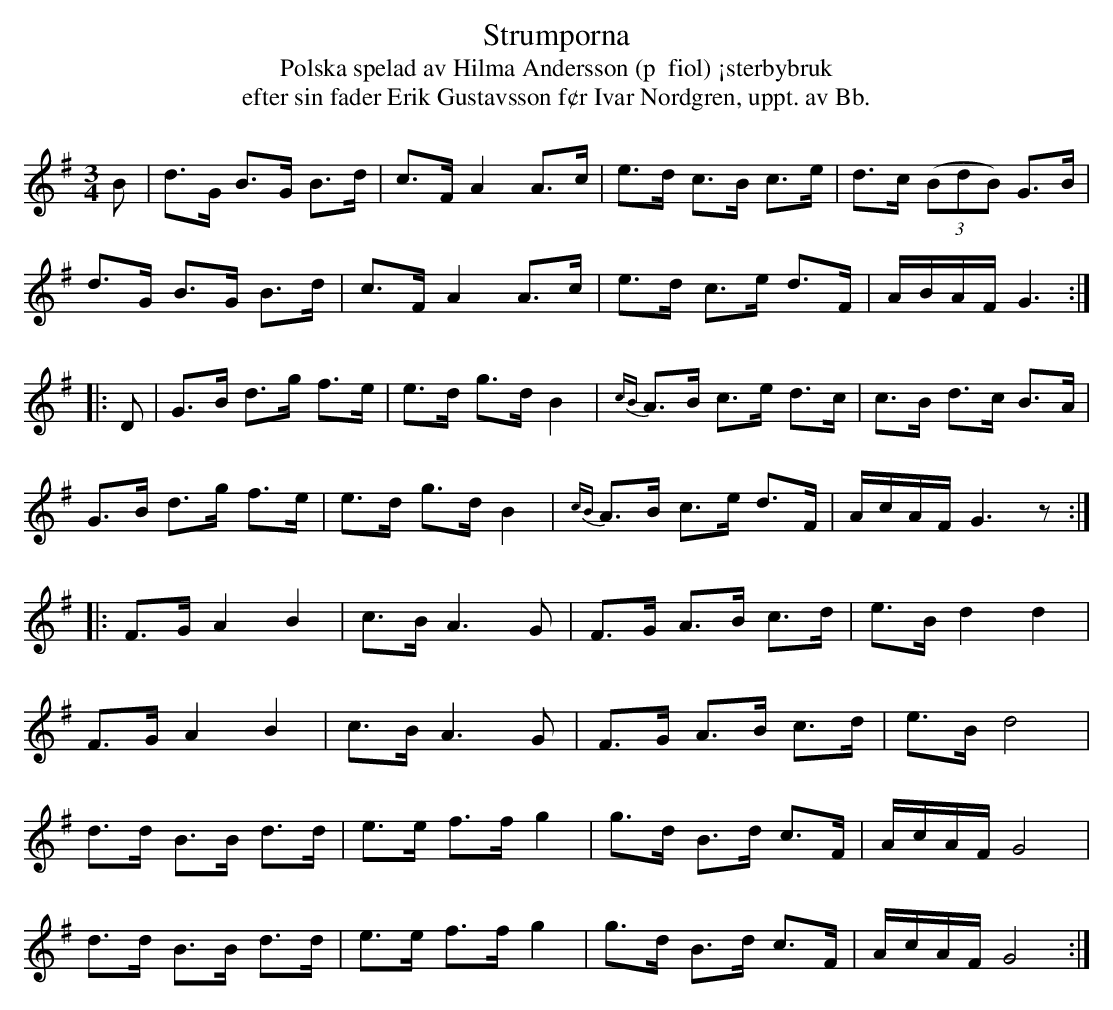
X:1
T:Strumporna
T:Polska spelad av Hilma Andersson (p  fiol) ¡sterbybruk
T:efter sin fader Erik Gustavsson f¢r Ivar Nordgren, uppt. av Bb.
M:3/4
L:1/8
K:G
B | d>G B>G B>d | c>F A2 A>c | e>d c>B c>e | d>c ((3BdB) G>B |
    d>G B>G B>d | c>F A2 A>c | e>d c>e d>F | A/B/A/F/ G3 ::
D | G>B d>g f>e | e>d g>d B2 | {cB}A>B c>e d>c | c>B d>c B>A |
    G>B d>g f>e | e>d g>d B2 | {cB}A>B c>e d>F | A/c/A/F/ G3 z ::
    F>G A2 B2 | c>B A3 G | F>G A>B c>d | e>B d2 d2 |
    F>G A2 B2 | c>B A3 G | F>G A>B c>d | e>B d4 |
    d>d B>B d>d | e>e f>f g2 | g>d B>d c>F | A/c/A/F/ G4 |
    d>d B>B d>d | e>e f>f g2 | g>d B>d c>F | A/c/A/F/ G4 :|]
